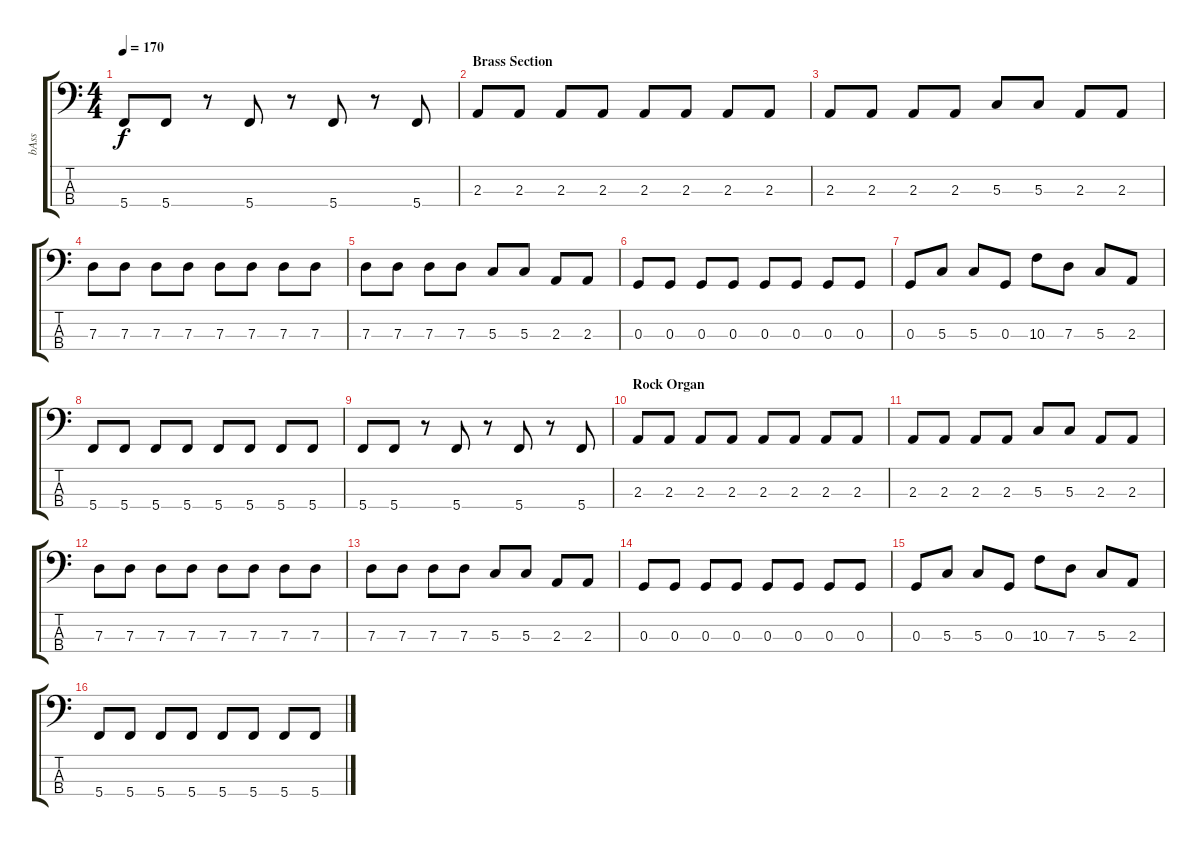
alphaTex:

\track ("bAss" "bAss") {instrument electricbassfinger}
\staff {score tabs}
\tuning (F2 C2 G1 C1) {hide}
\ts (4 4)
\tempo 170
\clef f4
\ks c
5.4.8{dy f} 5.4.8 r.8 5.4.8 r.8 5.4.8 r.8 5.4.8 |
\section ("" "Brass Section")
2.3.8{volume 16 instrument electricbasspick} 2.3.8 2.3.8 2.3.8 2.3.8 2.3.8 2.3.8 2.3.8 |
2.3.8 2.3.8 2.3.8 2.3.8 5.3.8 5.3.8 2.3.8 2.3.8 |
7.3.8 7.3.8 7.3.8 7.3.8 7.3.8 7.3.8 7.3.8 7.3.8 |
7.3.8 7.3.8 7.3.8 7.3.8 5.3.8 5.3.8 2.3.8 2.3.8 |
0.3.8 0.3.8 0.3.8 0.3.8 0.3.8 0.3.8 0.3.8 0.3.8 |
0.3.8 5.3.8 5.3.8 0.3.8 10.3.8 7.3.8 5.3.8 2.3.8 |
5.4.8 5.4.8 5.4.8 5.4.8 5.4.8 5.4.8 5.4.8 5.4.8 |
5.4.8 5.4.8 r.8 5.4.8 r.8 5.4.8 r.8 5.4.8 |
\section ("" "Rock Organ")
2.3.8{volume 16 instrument electricbasspick} 2.3.8 2.3.8 2.3.8 2.3.8 2.3.8 2.3.8 2.3.8 |
2.3.8 2.3.8 2.3.8 2.3.8 5.3.8 5.3.8 2.3.8 2.3.8 |
7.3.8 7.3.8 7.3.8 7.3.8 7.3.8 7.3.8 7.3.8 7.3.8 |
7.3.8 7.3.8 7.3.8 7.3.8 5.3.8 5.3.8 2.3.8 2.3.8 |
0.3.8 0.3.8 0.3.8 0.3.8 0.3.8 0.3.8 0.3.8 0.3.8 |
0.3.8 5.3.8 5.3.8 0.3.8 10.3.8 7.3.8 5.3.8 2.3.8 |
5.4.8 5.4.8 5.4.8 5.4.8 5.4.8 5.4.8 5.4.8 5.4.8
